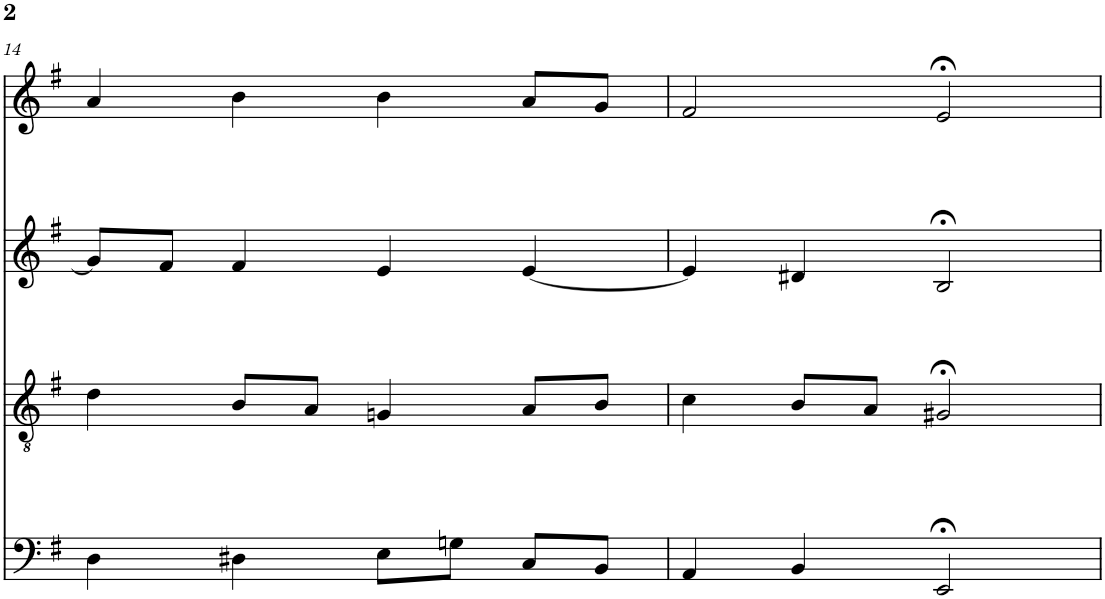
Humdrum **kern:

**kern	**kern	**kern	**kern
*part4	*part3	*part2	*part1
*staff4	*staff3	*staff2	*staff1
*I"bass	*I"tenor	*I"alto	*I"soprn
!!LO:PB:g=z
*clefF4	*clefGv2	*clefG2	*clefG2
*k[f#]	*k[f#]	*k[f#]	*k[f#]
*e:	*e:	*e:	*e:
*M4/4	*M4/4	*M4/4	*M4/4
=14	=14	=14	=14
4D\	4d\	8g/L]	4a/
.	.	8f#/J	.
4D#X\	8B/L	4f#/	4b\
.	8A/J	.	.
8E\L	4Gn/	4e/	4b\
8Gn\J	.	.	.
8C/L	8A/L	[4e/	8a/L
8BB/J	8B/J	.	8g/J
=15	=15	=15	=15
4AA/	4c\	4e/]	2f#/
4BB/	8B/L	4d#X/	.
.	8A/J	.	.
2EE;</	2G#X;</	2B;</	2e;</
=	=	=	=
*-	*-	*-	*-
